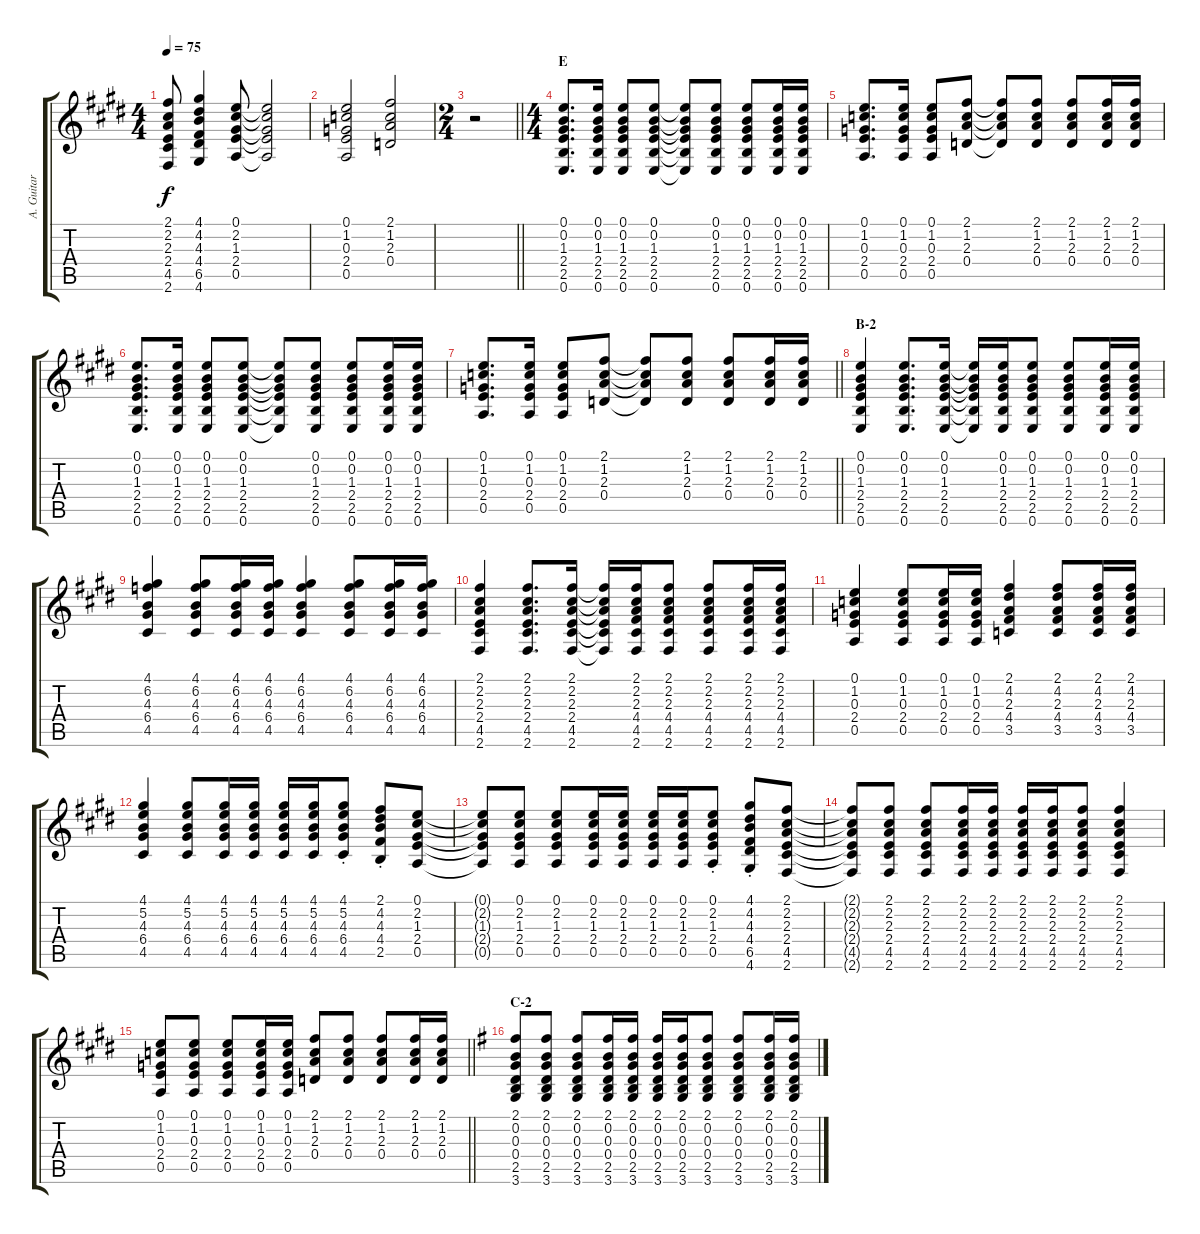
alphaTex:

\track ("A. Guitar" "A. Guitar") {instrument acousticguitarsteel}
\staff {score tabs}
\tuning (E4 B3 G3 D3 A2 E2) {hide}
\ts (4 4)
\tempo 75
\clef g2
\ks e
(2.1{t} 2.2{t} 2.3{t} 2.4{t} 4.5{t} 2.6{t}).8{dy f} (4.1 4.2 4.3 4.4 6.5 4.6).4 (0.1 2.2 1.3 2.4 0.5).8 (0.1{t} 2.2{t} 1.3{t} 2.4{t} 0.5{t}).2 |
(0.1 1.2 0.3 2.4 0.5).2 (2.1 1.2 2.3 0.4).2 |
\ts (2 4)
\barLineRight lightlight
r.2 |
\ts (4 4)
\section ("" "E")
(0.1 0.2 1.3 2.4 2.5 0.6).8{d} (0.1 0.2 1.3 2.4 2.5 0.6).16 (0.1 0.2 1.3 2.4 2.5 0.6).8 (0.1 0.2 1.3 2.4 2.5 0.6).8 (0.1{t} 0.2{t} 1.3{t} 2.4{t} 2.5{t} 0.6{t}).8 (0.1 0.2 1.3 2.4 2.5 0.6).8 (0.1 0.2 1.3 2.4 2.5 0.6).8 (0.1 0.2 1.3 2.4 2.5 0.6).16 (0.1 0.2 1.3 2.4 2.5 0.6).16 |
(0.1 1.2 0.3 2.4 0.5).8{d} (0.1 1.2 0.3 2.4 0.5).16 (0.1 1.2 0.3 2.4 0.5).8 (2.1 1.2 2.3 0.4).8 (2.1{t} 1.2{t} 2.3{t} 0.4{t}).8 (2.1 1.2 2.3 0.4).8 (2.1 1.2 2.3 0.4).8 (2.1 1.2 2.3 0.4).16 (2.1 1.2 2.3 0.4).16 |
(0.1 0.2 1.3 2.4 2.5 0.6).8{d} (0.1 0.2 1.3 2.4 2.5 0.6).16 (0.1 0.2 1.3 2.4 2.5 0.6).8 (0.1 0.2 1.3 2.4 2.5 0.6).8 (0.1{t} 0.2{t} 1.3{t} 2.4{t} 2.5{t} 0.6{t}).8 (0.1 0.2 1.3 2.4 2.5 0.6).8 (0.1 0.2 1.3 2.4 2.5 0.6).8 (0.1 0.2 1.3 2.4 2.5 0.6).16 (0.1 0.2 1.3 2.4 2.5 0.6).16 |
\barLineRight lightlight
(0.1 1.2 0.3 2.4 0.5).8{d} (0.1 1.2 0.3 2.4 0.5).16 (0.1 1.2 0.3 2.4 0.5).8 (2.1 1.2 2.3 0.4).8 (2.1{t} 1.2{t} 2.3{t} 0.4{t}).8 (2.1 1.2 2.3 0.4).8 (2.1 1.2 2.3 0.4).8 (2.1 1.2 2.3 0.4).16 (2.1 1.2 2.3 0.4).16 |
\section ("" "B-2")
(0.1 0.2 1.3 2.4 2.5 0.6).4 (0.1 0.2 1.3 2.4 2.5 0.6).8{d} (0.1 0.2 1.3 2.4 2.5 0.6).16 (0.1{t} 0.2{t} 1.3{t} 2.4{t} 2.5{t} 0.6{t}).16 (0.1 0.2 1.3 2.4 2.5 0.6).16 (0.1 0.2 1.3 2.4 2.5 0.6).8 (0.1 0.2 1.3 2.4 2.5 0.6).8 (0.1 0.2 1.3 2.4 2.5 0.6).16 (0.1 0.2 1.3 2.4 2.5 0.6).16 |
(4.1 6.2 4.3 6.4 4.5).4 (4.1 6.2 4.3 6.4 4.5).8 (4.1 6.2 4.3 6.4 4.5).16 (4.1 6.2 4.3 6.4 4.5).16 (4.1 6.2 4.3 6.4 4.5).4 (4.1 6.2 4.3 6.4 4.5).8 (4.1 6.2 4.3 6.4 4.5).16 (4.1 6.2 4.3 6.4 4.5).16 |
(2.1 2.2 2.3 2.4 4.5 2.6).4 (2.1 2.2 2.3 2.4 4.5 2.6).8{d} (2.1 2.2 2.3 2.4 4.5 2.6).16 (2.1{t} 2.2{t} 2.3{t} 2.4{t} 4.5{t} 2.6{t}).16 (2.1 2.2 2.3 4.4 4.5 2.6).16 (2.1 2.2 2.3 4.4 4.5 2.6).8 (2.1 2.2 2.3 4.4 4.5 2.6).8 (2.1 2.2 2.3 4.4 4.5 2.6).16 (2.1 2.2 2.3 4.4 4.5 2.6).16 |
(0.1 1.2 0.3 2.4 0.5).4 (0.1 1.2 0.3 2.4 0.5).8 (0.1 1.2 0.3 2.4 0.5).16 (0.1 1.2 0.3 2.4 0.5).16 (2.1 4.2 2.3 4.4 3.5).4 (2.1 4.2 2.3 4.4 3.5).8 (2.1 4.2 2.3 4.4 3.5).16 (2.1 4.2 2.3 4.4 3.5).16 |
(4.1 5.2 4.3 6.4 4.5).4 (4.1 5.2 4.3 6.4 4.5).8 (4.1 5.2 4.3 6.4 4.5).16 (4.1 5.2 4.3 6.4 4.5).16 (4.1 5.2 4.3 6.4 4.5).16 (4.1 5.2 4.3 6.4 4.5).16 (4.1{st} 5.2{st} 4.3{st} 6.4{st} 4.5{st}).8 (2.1{st} 4.2{st} 4.3{st} 4.4{st} 2.5{st}).8 (0.1 2.2 1.3 2.4 0.5).8 |
(0.1{t} 2.2{t} 1.3{t} 2.4{t} 0.5{t}).8 (0.1 2.2 1.3 2.4 0.5).8 (0.1 2.2 1.3 2.4 0.5).8 (0.1 2.2 1.3 2.4 0.5).16 (0.1 2.2 1.3 2.4 0.5).16 (0.1 2.2 1.3 2.4 0.5).16 (0.1 2.2 1.3 2.4 0.5).16 (0.1{st} 2.2{st} 1.3{st} 2.4{st} 0.5{st}).8 (4.1{st} 4.2{st} 4.3{st} 4.4{st} 6.5{st} 4.6{st}).8 (2.1 2.2 2.3 2.4 4.5 2.6).8 |
(2.1{t} 2.2{t} 2.3{t} 2.4{t} 4.5{t} 2.6{t}).8 (2.1 2.2 2.3 2.4 4.5 2.6).8 (2.1 2.2 2.3 2.4 4.5 2.6).8 (2.1 2.2 2.3 2.4 4.5 2.6).16 (2.1 2.2 2.3 2.4 4.5 2.6).16 (2.1 2.2 2.3 2.4 4.5 2.6).16 (2.1 2.2 2.3 2.4 4.5 2.6).16 (2.1 2.2 2.3 2.4 4.5 2.6).8 (2.1 2.2 2.3 2.4 4.5 2.6).4 |
\barLineRight lightlight
(0.1 1.2 0.3 2.4 0.5).8 (0.1 1.2 0.3 2.4 0.5).8 (0.1 1.2 0.3 2.4 0.5).8 (0.1 1.2 0.3 2.4 0.5).16 (0.1 1.2 0.3 2.4 0.5).16 (2.1 1.2 2.3 0.4).8 (2.1 1.2 2.3 0.4).8 (2.1 1.2 2.3 0.4).8 (2.1 1.2 2.3 0.4).16 (2.1 1.2 2.3 0.4).16 |
\section ("" "C-2")
\ks g
(2.1 0.2 0.3 0.4 2.5 3.6).8 (2.1 0.2 0.3 0.4 2.5 3.6).8 (2.1 0.2 0.3 0.4 2.5 3.6).8 (2.1 0.2 0.3 0.4 2.5 3.6).16 (2.1 0.2 0.3 0.4 2.5 3.6).16 (2.1 0.2 0.3 0.4 2.5 3.6).16 (2.1 0.2 0.3 0.4 2.5 3.6).16 (2.1 0.2 0.3 0.4 2.5 3.6).8 (2.1 0.2 0.3 0.4 2.5 3.6).8 (2.1 0.2 0.3 0.4 2.5 3.6).16 (2.1 0.2 0.3 0.4 2.5 3.6).16
